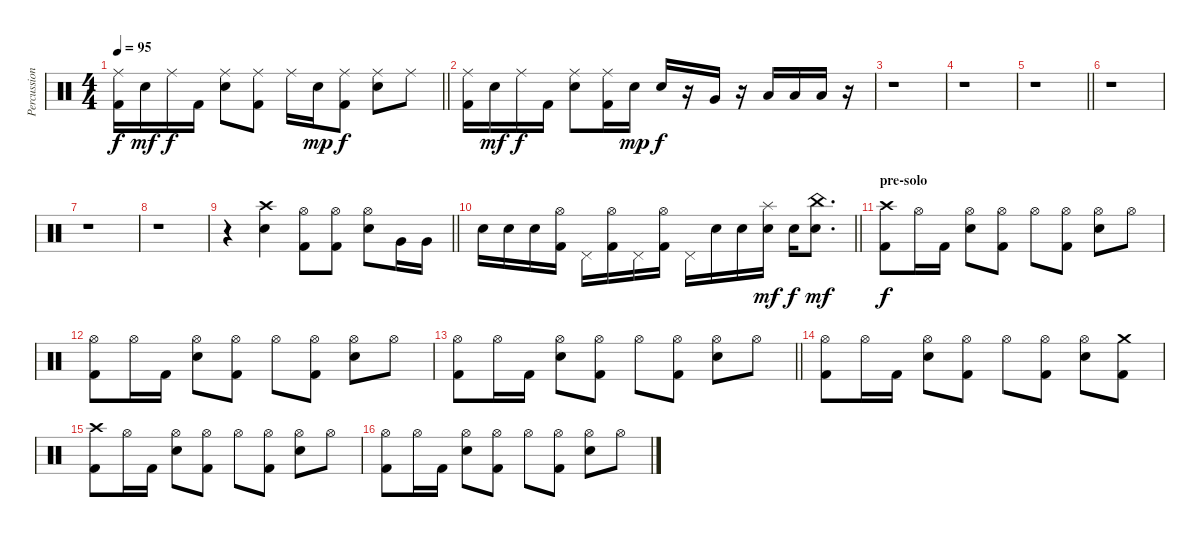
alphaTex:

\track ("Percussion" "Percussion") {instrument percussion}
\staff {score}
\articulation defaults
\ts (4 4)
\tempo 95
\clef neutral
\barLineRight lightlight
\ks c
("Ride (middle)" "Kick (hit) 2").16{dy f} "Electric Snare (hit)".16{dy mf} "Ride (middle)".16{dy f} "Kick (hit) 2".16 ("Ride (middle)" "Electric Snare (hit)").8 ("Ride (middle)" "Kick (hit) 2").8 "Ride (middle)".16 "Electric Snare (hit)".16{dy mp} ("Ride (middle)" "Kick (hit) 2").8{dy f} ("Ride (middle)" "Electric Snare (hit)").8 "Ride (middle)".8 |
("Ride (middle)" "Kick (hit) 2").16 "Electric Snare (hit)".16{dy mf} "Ride (middle)".16{dy f} "Kick (hit) 2".16 ("Ride (middle)" "Electric Snare (hit)").8 ("Ride (middle)" "Kick (hit) 2").16 "Electric Snare (hit)".16{dy mp} "Electric Snare (hit)".16{dy f} r.16 "Very Low Tom (hit)".16 r.16 "Low Floor Tom (hit)".16 "Low Floor Tom (hit)".16 "Low Floor Tom (hit)".16 r.16 |
r.1 |
r.1 |
\barLineRight lightlight
r.1 |
r.1 |
r.1 |
r.1 |
\barLineRight lightlight
r.4 ("Crash high (hit)" "Electric Snare (hit)").4 ("Hi-Hat (open)" "Kick (hit) 2").8 ("Hi-Hat (open)" "Kick (hit) 2").8 ("Hi-Hat (open)" "Electric Snare (hit)").8 "Very Low Tom (hit)".16 "Very Low Tom (hit)".16 |
\barLineRight lightlight "Electric Snare (hit)".16 "Electric Snare (hit)".16 "Electric Snare (hit)".16
("Hi-Hat (open)" "Kick (hit) 2").16 "Pedal Hi-Hat (hit)".16 ("Hi-Hat (open)" "Kick (hit) 2").16 "Pedal Hi-Hat (hit)".16 ("Hi-Hat (open)" "Kick (hit) 2").16 "Pedal Hi-Hat (hit)".16 "Electric Snare (hit)".16 "Electric Snare (hit)".16 ("Splash (hit)" "Electric Snare (hit)").16{dy mf} "Electric Snare (hit)".16{dy f} ("China (hit)" "Electric Snare (hit)").8{d dy mf} |
\section ("" "pre-solo")
("Crash high (hit)" "Kick (hit) 2").8{dy f} "Hi-Hat (open)".16 "Kick (hit) 2".16 ("Hi-Hat (open)" "Electric Snare (hit)").8 ("Hi-Hat (open)" "Kick (hit) 2").8 "Hi-Hat (open)".8 ("Hi-Hat (open)" "Kick (hit) 2").8 ("Hi-Hat (open)" "Electric Snare (hit)").8 "Hi-Hat (open)".8 |
("Hi-Hat (open)" "Kick (hit) 2").8 "Hi-Hat (open)".16 "Kick (hit) 2".16 ("Hi-Hat (open)" "Electric Snare (hit)").8 ("Hi-Hat (open)" "Kick (hit) 2").8 "Hi-Hat (open)".8 ("Hi-Hat (open)" "Kick (hit) 2").8 ("Hi-Hat (open)" "Electric Snare (hit)").8 "Hi-Hat (open)".8 |
\barLineRight lightlight
("Hi-Hat (open)" "Kick (hit) 2").8 "Hi-Hat (open)".16 "Kick (hit) 2".16 ("Hi-Hat (open)" "Electric Snare (hit)").8 ("Hi-Hat (open)" "Kick (hit) 2").8 "Hi-Hat (open)".8 ("Hi-Hat (open)" "Kick (hit) 2").8 ("Hi-Hat (open)" "Electric Snare (hit)").8 "Hi-Hat (open)".8 |
("Hi-Hat (open)" "Kick (hit) 2").8 "Hi-Hat (open)".16 "Kick (hit) 2".16 ("Hi-Hat (open)" "Electric Snare (hit)").8 ("Hi-Hat (open)" "Kick (hit) 2").8 "Hi-Hat (open)".8 ("Hi-Hat (open)" "Kick (hit) 2").8 ("Hi-Hat (open)" "Electric Snare (hit)").8 ("Crash medium (hit)" "Kick (hit) 2").8 |
("Crash high (hit)" "Kick (hit) 2").8 "Hi-Hat (open)".16 "Kick (hit) 2".16 ("Hi-Hat (open)" "Electric Snare (hit)").8 ("Hi-Hat (open)" "Kick (hit) 2").8 "Hi-Hat (open)".8 ("Hi-Hat (open)" "Kick (hit) 2").8 ("Hi-Hat (open)" "Electric Snare (hit)").8 "Hi-Hat (open)".8 |
("Hi-Hat (open)" "Kick (hit) 2").8 "Hi-Hat (open)".16 "Kick (hit) 2".16 ("Hi-Hat (open)" "Electric Snare (hit)").8 ("Hi-Hat (open)" "Kick (hit) 2").8 "Hi-Hat (open)".8 ("Hi-Hat (open)" "Kick (hit) 2").8 ("Hi-Hat (open)" "Electric Snare (hit)").8 "Hi-Hat (open)".8
